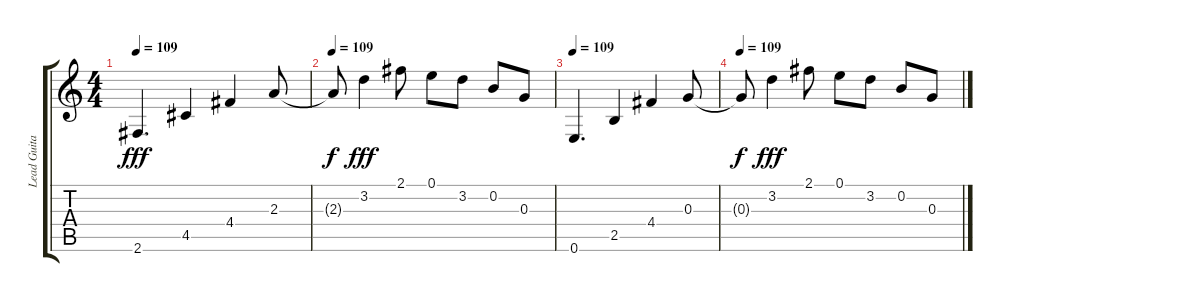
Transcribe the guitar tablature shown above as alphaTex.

\track ("Lead Guitar" "Lead Guita") {instrument distortionguitar}
\staff {score tabs}
\tuning (E4 B3 G3 D3 A2 E2) {hide}
\ts (4 4)
\tempo 109
\clef g2
\ks c
2.6.4{d dy fff} 4.5.4 4.4.4 2.3.8 |
\tempo 109
2.3{t}.8{dy f} 3.2.4{dy fff} 2.1.8 0.1.8 3.2.8 0.2.8 0.3.8 |
\tempo 109
0.6.4{d} 2.5.4 4.4.4 0.3.8 |
\tempo 109
0.3{t}.8{dy f} 3.2.4{dy fff} 2.1.8 0.1.8 3.2.8 0.2.8 0.3.8
